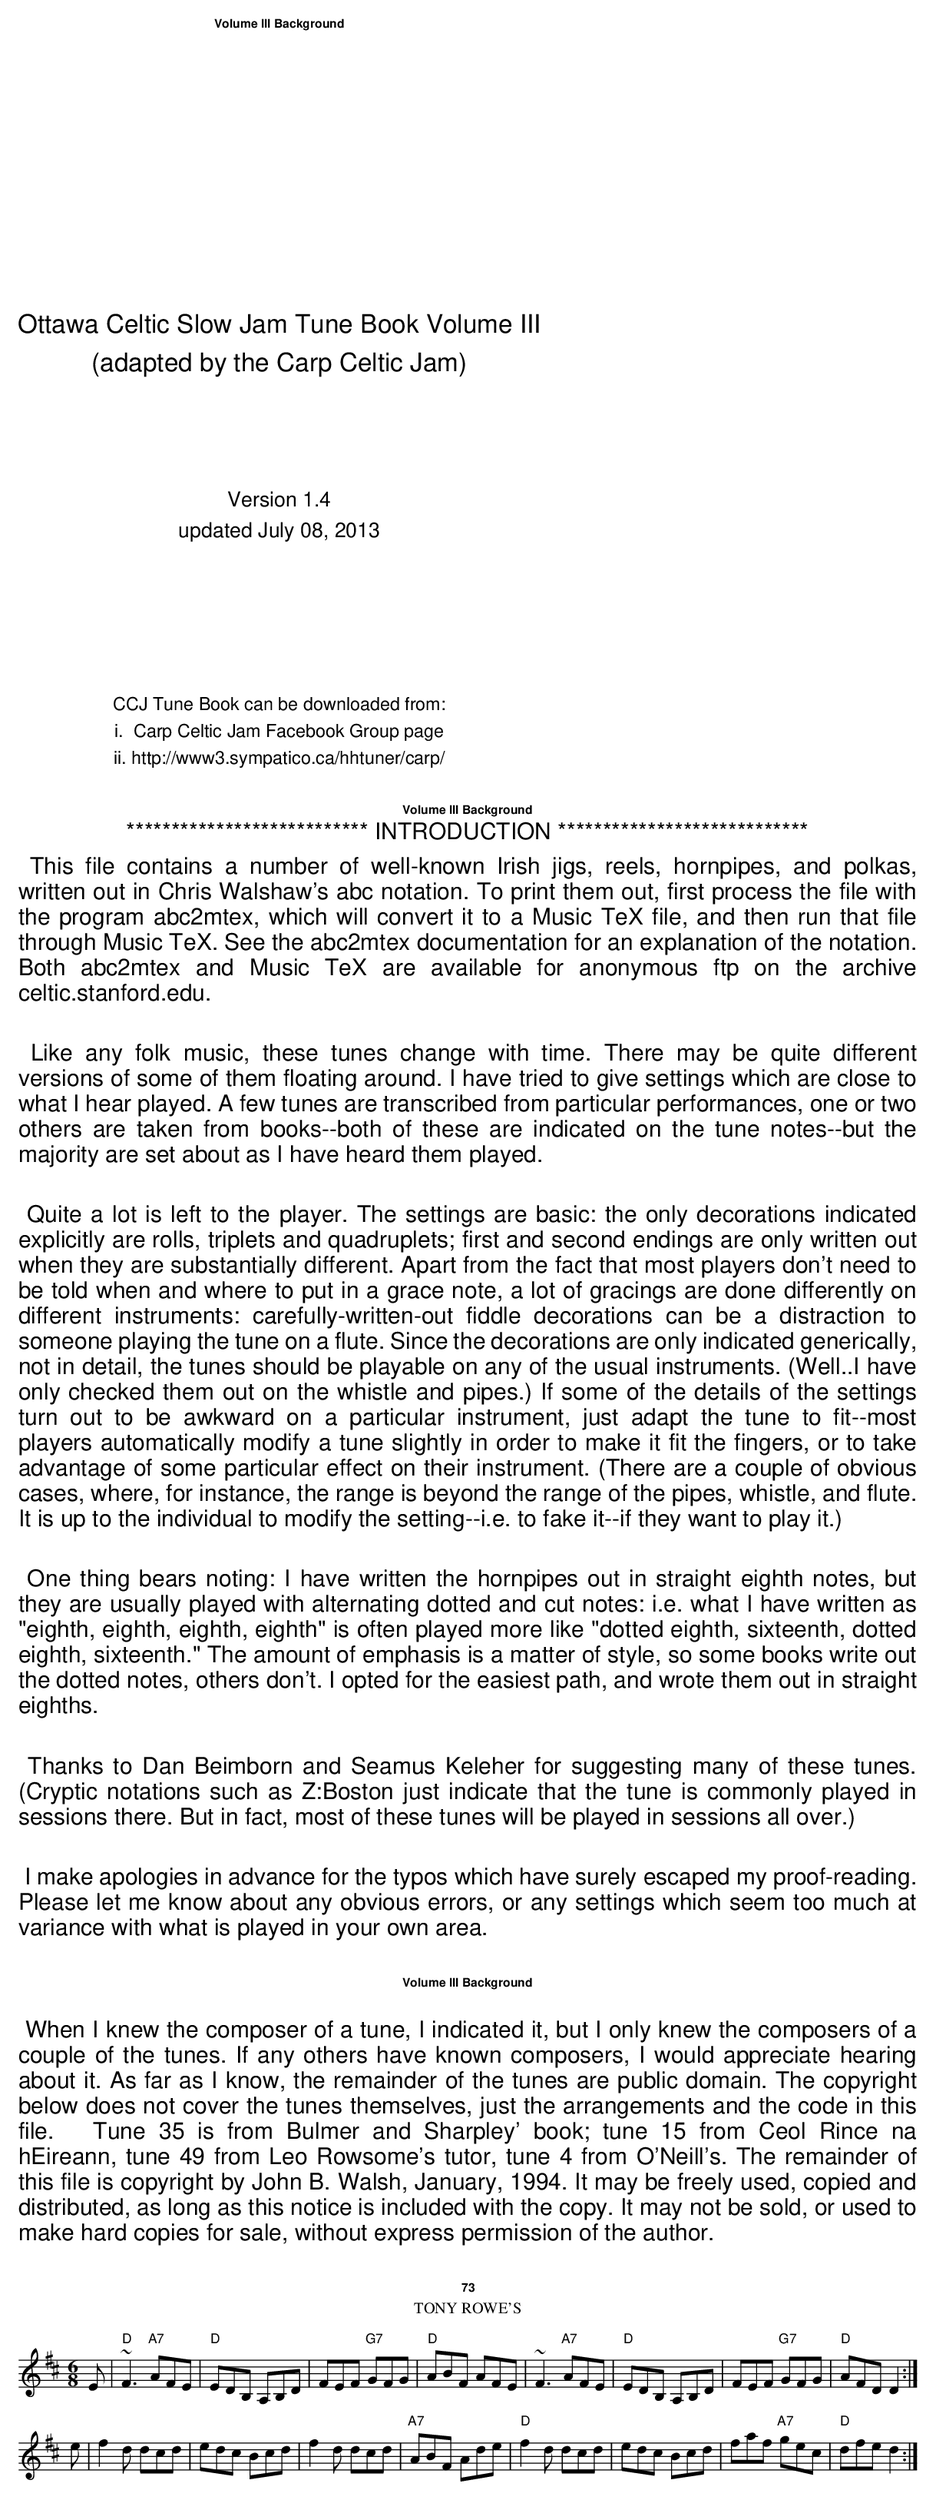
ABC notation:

X:1
T:Tony Rowe's
E:10
M:6/8
K:D
E|"D"~F3 "A7"AFE|"D"EDB, A,B,D|FEF "G7"GFG|"D"ABF AFE|\
~F3 "A7"AFE|"D"EDB, A,B,D|FEF "G7"GFG|"D"AFD D2:|
e|f2 d dcd |edc Bcd|f2d dcd|"A7"ABF Ade|\
"D"f2d dcd|edc Bcd|faf "A7"gec|"D"dfe d2:|
